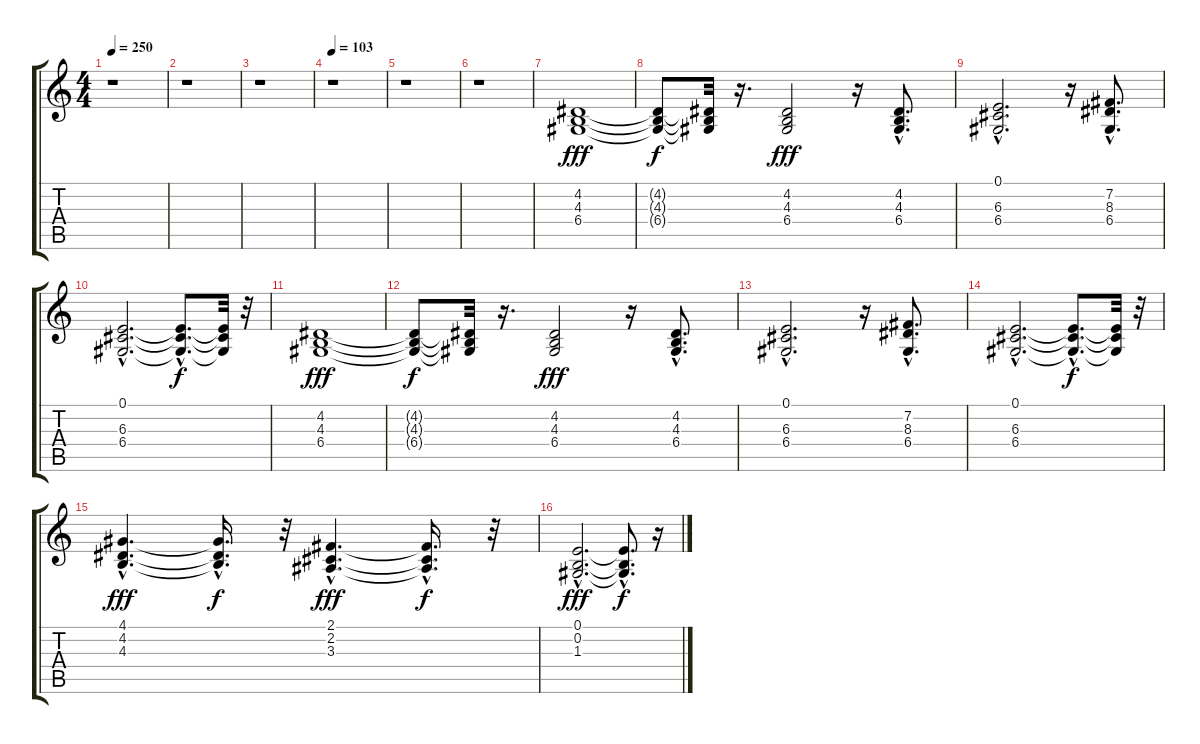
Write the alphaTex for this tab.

\track "" {instrument electricpiano2}
\staff {score tabs}
\tuning (E4 B3 G3 D3 A2 E2) {hide}
\ts (4 4)
\tempo 250
\clef g2
\ks c
r.1{dy fff instrument electricpiano2} |
r.1 |
r.1 |
\tempo 103
r.1 |
r.1 |
r.1 |
(4.2 4.3 6.4).1 |
(4.2{t} 4.3{t} 6.4{t}).8{dy f} (4.2{t} 4.3{t} 6.4{t}).32 r.16{d} (4.2 4.3 6.4).2{dy fff} r.16 (4.2{hac} 4.3{hac} 6.4{hac}).8{d} |
(0.1{hac} 6.3{hac} 6.4{hac}).2{d} r.16 (7.2 8.3{hac} 6.4).8{d} |
(0.1{hac} 6.3{hac} 6.4{hac}).2{d} (0.1{hac t} 6.3{hac t} 6.4{hac t}).8{d dy f} (0.1{t} 6.3{t} 6.4{t}).32 r.32 |
(4.2 4.3 6.4).1{dy fff} |
(4.2{t} 4.3{t} 6.4{t}).8{dy f} (4.2{t} 4.3{t} 6.4{t}).32 r.16{d} (4.2 4.3 6.4).2{dy fff} r.16 (4.2{hac} 4.3{hac} 6.4{hac}).8{d} |
(0.1{hac} 6.3{hac} 6.4{hac}).2{d} r.16 (7.2 8.3{hac} 6.4).8{d} |
(0.1{hac} 6.3{hac} 6.4{hac}).2{d} (0.1{hac t} 6.3{hac t} 6.4{hac t}).8{d dy f} (0.1{t} 6.3{t} 6.4{t}).32 r.32 |
(4.1{hac} 4.2{hac} 4.3{hac}).4{d dy fff} (4.1{t} 4.2{hac t} 4.3{hac t}).16{d dy f} r.32 (2.1{hac} 2.2{hac} 3.3{hac}).4{d dy fff} (2.1{hac t} 2.2{hac t} 3.3{hac t}).16{d dy f} r.32 |
(0.1{hac} 0.2{hac} 1.3{hac}).2{d dy fff} (0.1{hac t} 0.2{t} 1.3{hac t}).8{d dy f} r.16
